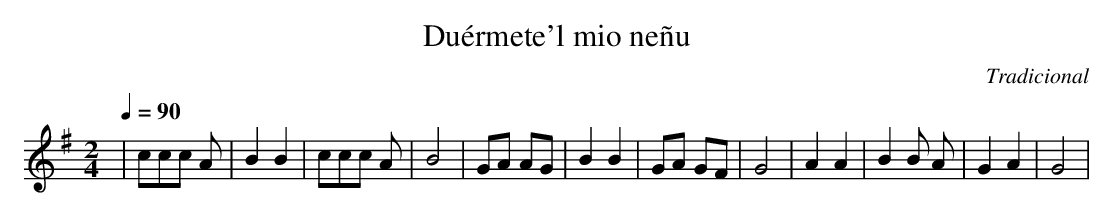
X:1
T:Duérmete'l mio neñu
C:Tradicional
M:2/4
L:1/8
Q:1/4=90
K:G
|ccc A|B2 B2|ccc A|B4|GA AG|B2 B2|GA GF|G4|A2 A2|B2 B A|G2 A2|G4|
